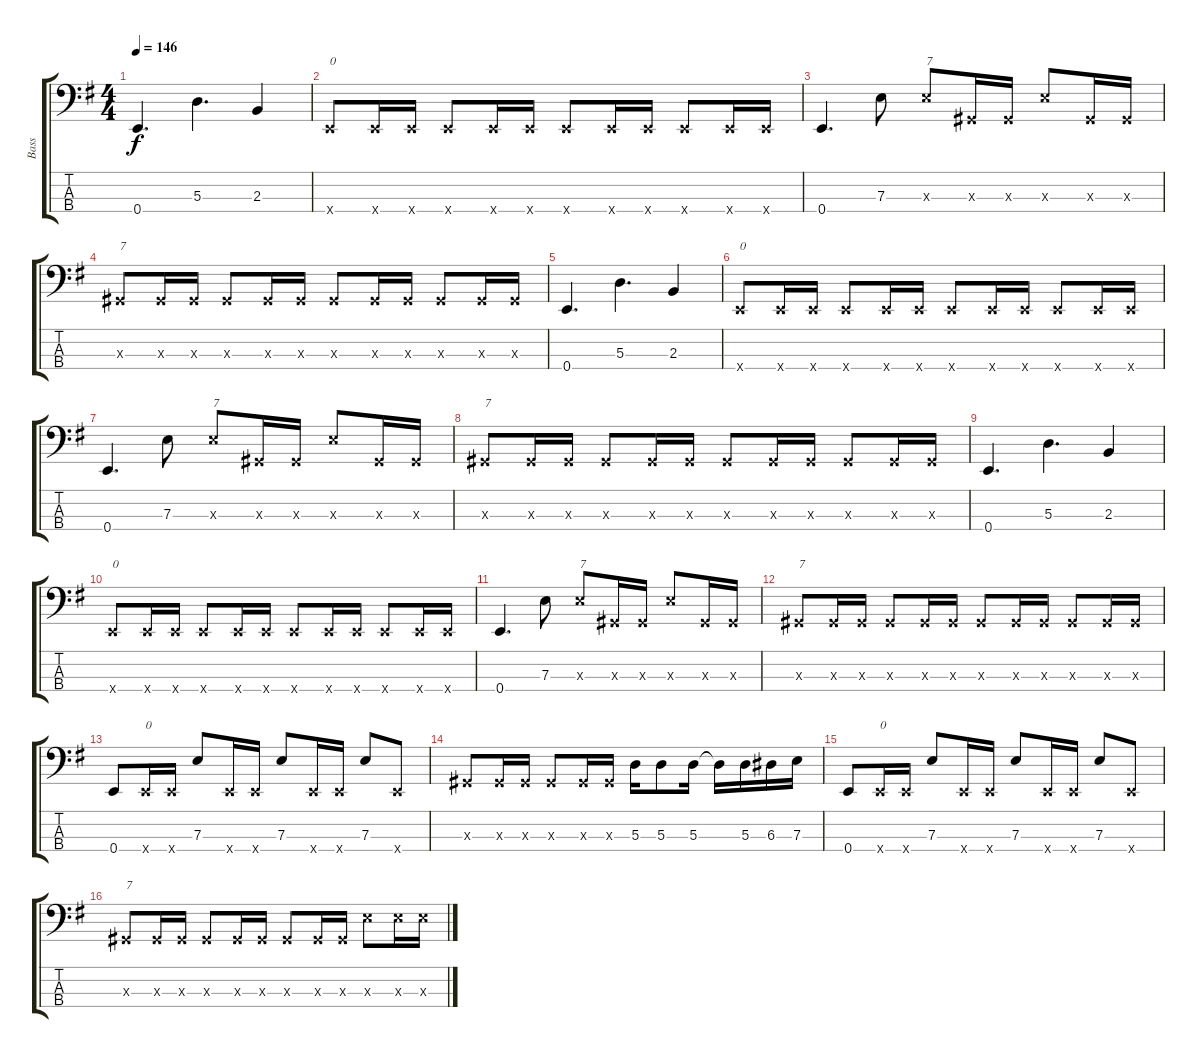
\track ("Bass" "Bass") {instrument electricbassfinger}
\staff {score tabs}
\tuning (G2 D2 A1 E1) {hide}
\ts (4 4)
\tempo 146
\clef f4
\ks g
0.4.4{d dy f} 5.3.4{d} 2.3.4 |
0.4{x}.8{txt "0"} 0.4{x}.16 0.4{x}.16 0.4{x}.8 0.4{x}.16 0.4{x}.16 0.4{x}.8 0.4{x}.16 0.4{x}.16 0.4{x}.8 0.4{x}.16 0.4{x}.16 |
0.4.4{d} 7.3.8 7.3{x}.8{txt "7"} -1.3{x}.16 -1.3{x}.16 7.3{x}.8 -1.3{x}.16 -1.3{x}.16 |
-1.3{x}.8{txt "7"} -1.3{x}.16 -1.3{x}.16 -1.3{x}.8 -1.3{x}.16 -1.3{x}.16 -1.3{x}.8 -1.3{x}.16 -1.3{x}.16 -1.3{x}.8 -1.3{x}.16 -1.3{x}.16 |
0.4.4{d} 5.3.4{d} 2.3.4 |
0.4{x}.8{txt "0"} 0.4{x}.16 0.4{x}.16 0.4{x}.8 0.4{x}.16 0.4{x}.16 0.4{x}.8 0.4{x}.16 0.4{x}.16 0.4{x}.8 0.4{x}.16 0.4{x}.16 |
0.4.4{d} 7.3.8 7.3{x}.8{txt "7"} -1.3{x}.16 -1.3{x}.16 7.3{x}.8 -1.3{x}.16 -1.3{x}.16 |
-1.3{x}.8{txt "7"} -1.3{x}.16 -1.3{x}.16 -1.3{x}.8 -1.3{x}.16 -1.3{x}.16 -1.3{x}.8 -1.3{x}.16 -1.3{x}.16 -1.3{x}.8 -1.3{x}.16 -1.3{x}.16 |
0.4.4{d} 5.3.4{d} 2.3.4 |
0.4{x}.8{txt "0"} 0.4{x}.16 0.4{x}.16 0.4{x}.8 0.4{x}.16 0.4{x}.16 0.4{x}.8 0.4{x}.16 0.4{x}.16 0.4{x}.8 0.4{x}.16 0.4{x}.16 |
0.4.4{d} 7.3.8 7.3{x}.8{txt "7"} -1.3{x}.16 -1.3{x}.16 7.3{x}.8 -1.3{x}.16 -1.3{x}.16 |
-1.3{x}.8{txt "7"} -1.3{x}.16 -1.3{x}.16 -1.3{x}.8 -1.3{x}.16 -1.3{x}.16 -1.3{x}.8 -1.3{x}.16 -1.3{x}.16 -1.3{x}.8 -1.3{x}.16 -1.3{x}.16 |
0.4.8 0.4{x}.16{txt "0"} 0.4{x}.16 7.3.8 0.4{x}.16 0.4{x}.16 7.3.8 0.4{x}.16 0.4{x}.16 7.3.8 0.4{x}.8 |
-1.3{x}.8 -1.3{x}.16 -1.3{x}.16 -1.3{x}.8 -1.3{x}.16 -1.3{x}.16 5.3.16 5.3.8 5.3.16 5.3{t}.16 5.3.16 6.3.16 7.3.16 |
0.4.8 0.4{x}.16{txt "0"} 0.4{x}.16 7.3.8 0.4{x}.16 0.4{x}.16 7.3.8 0.4{x}.16 0.4{x}.16 7.3.8 0.4{x}.8 |
-1.3{x}.8{txt "7"} -1.3{x}.16 -1.3{x}.16 -1.3{x}.8 -1.3{x}.16 -1.3{x}.16 -1.3{x}.8 -1.3{x}.16 -1.3{x}.16 7.3{x}.8 7.3{x}.16 7.3{x}.16
